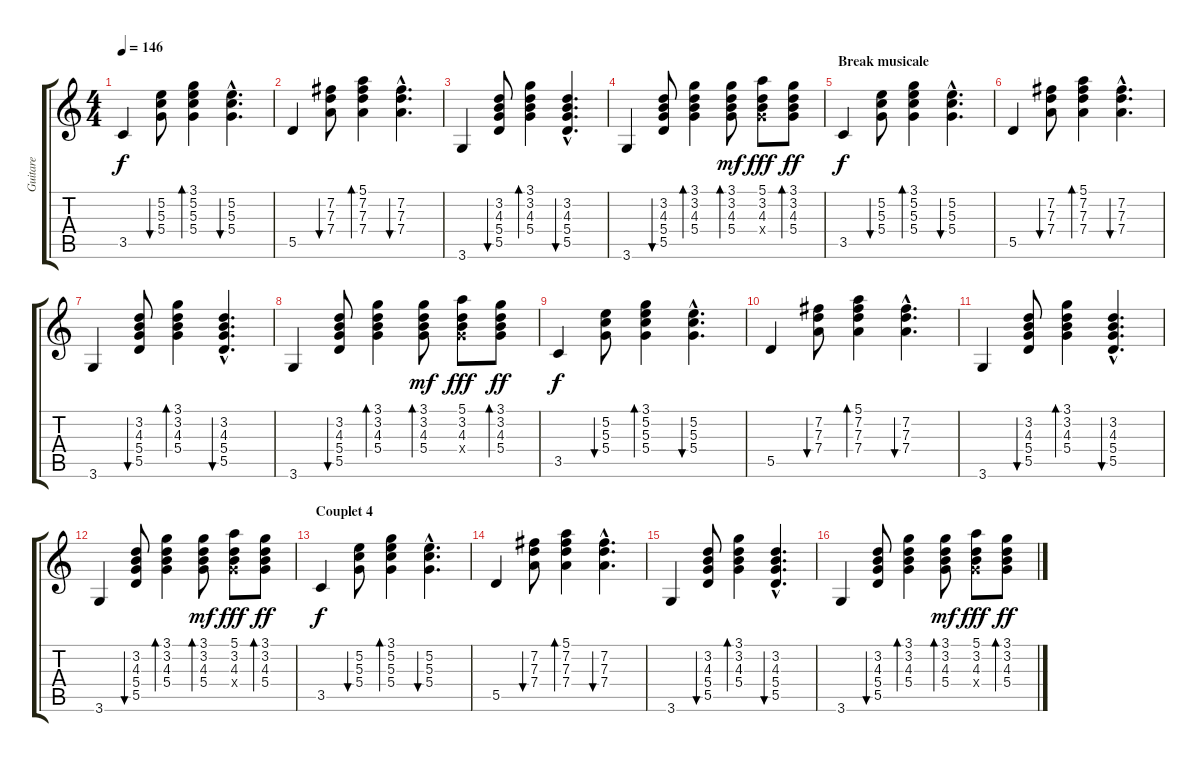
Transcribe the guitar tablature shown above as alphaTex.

\track ("Guitare" "Guitare") {instrument acousticguitarnylon}
\staff {score tabs}
\tuning (E4 B3 G3 D3 A2 E2) {hide}
\ts (4 4)
\tempo 146
\clef g2
\ks c
3.5.4{dy f} (5.2 5.3 5.4).8{bu 60} (3.1 5.2 5.3 5.4).4{bd 60} (5.2{hac} 5.3{hac} 5.4{hac}).4{d bu 60} |
5.5.4 (7.2 7.3 7.4).8{bu 60} (5.1 7.2 7.3 7.4).4{bd 60} (7.2{hac} 7.3{hac} 7.4{hac}).4{d bu 60} |
3.6.4 (3.2 4.3 5.4 5.5).8{bu 60} (3.1 3.2 4.3 5.4).4{bd 60} (3.2{hac} 4.3{hac} 5.4{hac} 5.5{hac}).4{d bu 60} |
3.6.4 (3.2 4.3 5.4 5.5).8{bu 60} (3.1 3.2 4.3 5.4).4{bd 60} (3.1 3.2 4.3 5.4).8{bd 60 dy mf} (5.1 3.2 4.3 5.4{x}).8{dy fff} (3.1 3.2 4.3 5.4).8{bd 60 dy ff} |
\section ("" "Break musicale")
3.5.4{dy f} (5.2 5.3 5.4).8{bu 60} (3.1 5.2 5.3 5.4).4{bd 60} (5.2{hac} 5.3{hac} 5.4{hac}).4{d bu 60} |
5.5.4 (7.2 7.3 7.4).8{bu 60} (5.1 7.2 7.3 7.4).4{bd 60} (7.2{hac} 7.3{hac} 7.4{hac}).4{d bu 60} |
3.6.4 (3.2 4.3 5.4 5.5).8{bu 60} (3.1 3.2 4.3 5.4).4{bd 60} (3.2{hac} 4.3{hac} 5.4{hac} 5.5{hac}).4{d bu 60} |
3.6.4 (3.2 4.3 5.4 5.5).8{bu 60} (3.1 3.2 4.3 5.4).4{bd 60} (3.1 3.2 4.3 5.4).8{bd 60 dy mf} (5.1 3.2 4.3 5.4{x}).8{dy fff} (3.1 3.2 4.3 5.4).8{bd 60 dy ff} |
3.5.4{dy f} (5.2 5.3 5.4).8{bu 60} (3.1 5.2 5.3 5.4).4{bd 60} (5.2{hac} 5.3{hac} 5.4{hac}).4{d bu 60} |
5.5.4 (7.2 7.3 7.4).8{bu 60} (5.1 7.2 7.3 7.4).4{bd 60} (7.2{hac} 7.3{hac} 7.4{hac}).4{d bu 60} |
3.6.4 (3.2 4.3 5.4 5.5).8{bu 60} (3.1 3.2 4.3 5.4).4{bd 60} (3.2{hac} 4.3{hac} 5.4{hac} 5.5{hac}).4{d bu 60} |
3.6.4 (3.2 4.3 5.4 5.5).8{bu 60} (3.1 3.2 4.3 5.4).4{bd 60} (3.1 3.2 4.3 5.4).8{bd 60 dy mf} (5.1 3.2 4.3 5.4{x}).8{dy fff} (3.1 3.2 4.3 5.4).8{bd 60 dy ff} |
\section ("" "Couplet 4")
3.5.4{dy f} (5.2 5.3 5.4).8{bu 60} (3.1 5.2 5.3 5.4).4{bd 60} (5.2{hac} 5.3{hac} 5.4{hac}).4{d bu 60} |
5.5.4 (7.2 7.3 7.4).8{bu 60} (5.1 7.2 7.3 7.4).4{bd 60} (7.2{hac} 7.3{hac} 7.4{hac}).4{d bu 60} |
3.6.4 (3.2 4.3 5.4 5.5).8{bu 60} (3.1 3.2 4.3 5.4).4{bd 60} (3.2{hac} 4.3{hac} 5.4{hac} 5.5{hac}).4{d bu 60} |
3.6.4 (3.2 4.3 5.4 5.5).8{bu 60} (3.1 3.2 4.3 5.4).4{bd 60} (3.1 3.2 4.3 5.4).8{bd 60 dy mf} (5.1 3.2 4.3 5.4{x}).8{dy fff} (3.1 3.2 4.3 5.4).8{bd 60 dy ff}
